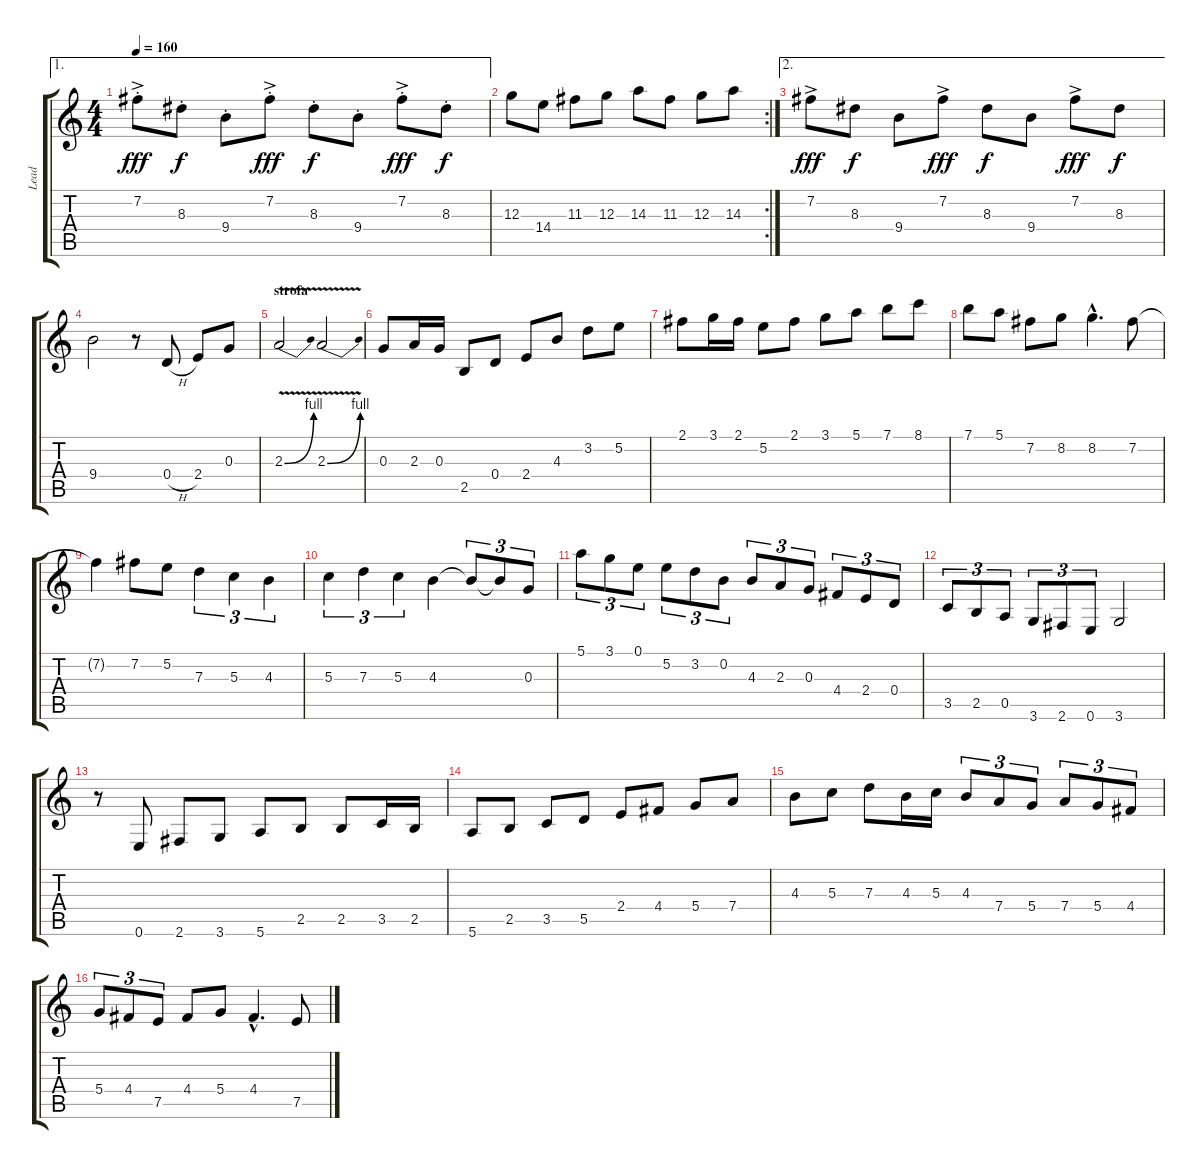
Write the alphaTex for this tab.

\track ("Lead" "Lead") {instrument distortionguitar}
\staff {score tabs}
\tuning (E4 B3 G3 D3 A2 E2) {hide}
\ae 1
\ts (4 4)
\tempo 160
\clef g2
\ks c
7.2{ac st}.8{dy fff} 8.3{st}.8{dy f} 9.4{st}.8 7.2{ac st}.8{dy fff} 8.3{st}.8{dy f} 9.4{st}.8 7.2{ac st}.8{dy fff} 8.3{st}.8{dy f} |
\rc 2
12.3.8 14.4.8 11.3.8 12.3.8 14.3.8 11.3.8 12.3.8 14.3.8 |
\ae 2
7.2{ac}.8{dy fff} 8.3.8{dy f} 9.4.8 7.2{ac}.8{dy fff} 8.3.8{dy f} 9.4.8 7.2{ac}.8{dy fff} 8.3.8{dy f} |
9.4.2 r.8 0.4{h}.8 2.4.8 0.3.8 |
\section ("" "strofa")
2.3{be (bend 0 0 60 4) v}.2 2.3{be (bend 0 0 60 4) v}.2 |
0.3.8 2.3.16 0.3.16 2.5.8 0.4.8 2.4.8 4.3.8 3.2.8 5.2.8 |
2.1.8 3.1.16 2.1.16 5.2.8 2.1.8 3.1.8 5.1.8 7.1.8 8.1.8 |
7.1.8 5.1.8 7.2.8 8.2.8 8.2{hac}.4{d} 7.2.8 |
7.2{t}.4 7.2.8 5.2.8 7.3.4{tu (3 2)} 5.3.4{tu (3 2)} 4.3.4{tu (3 2)} |
5.3.4{tu (3 2)} 7.3.4{tu (3 2)} 5.3.4{tu (3 2)} 4.3.4 4.3{t}.8{tu (3 2)} 4.3{t}.8{tu (3 2)} 0.3.8{tu (3 2)} |
5.1.8{tu (3 2)} 3.1.8{tu (3 2)} 0.1.8{tu (3 2)} 5.2.8{tu (3 2)} 3.2.8{tu (3 2)} 0.2.8{tu (3 2)} 4.3.8{tu (3 2)} 2.3.8{tu (3 2)} 0.3.8{tu (3 2)} 4.4.8{tu (3 2)} 2.4.8{tu (3 2)} 0.4.8{tu (3 2)} |
3.5.8{tu (3 2)} 2.5.8{tu (3 2)} 0.5.8{tu (3 2)} 3.6.8{tu (3 2)} 2.6.8{tu (3 2)} 0.6.8{tu (3 2)} 3.6.2 |
r.8 0.6.8 2.6.8 3.6.8 5.6.8 2.5.8 2.5.8 3.5.16 2.5.16 |
5.6.8 2.5.8 3.5.8 5.5.8 2.4.8 4.4.8 5.4.8 7.4.8 |
4.3.8 5.3.8 7.3.8 4.3.16 5.3.16 4.3.8{tu (3 2)} 7.4.8{tu (3 2)} 5.4.8{tu (3 2)} 7.4.8{tu (3 2)} 5.4.8{tu (3 2)} 4.4.8{tu (3 2)} |
5.4.8{tu (3 2)} 4.4.8{tu (3 2)} 7.5.8{tu (3 2)} 4.4.8 5.4.8 4.4{hac}.4{d} 7.5.8
